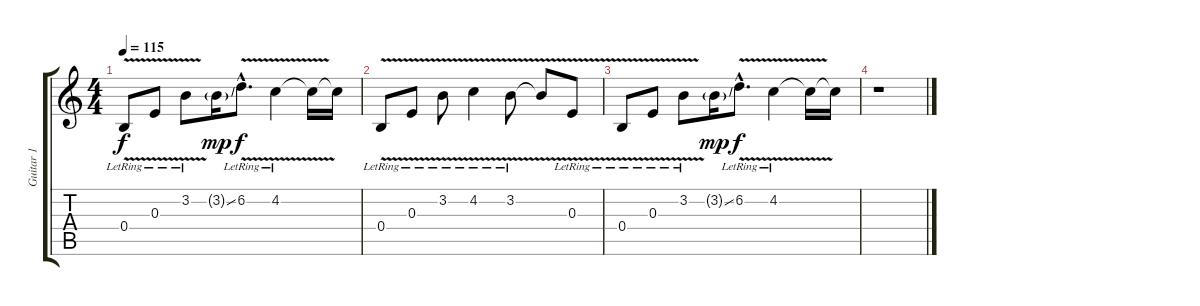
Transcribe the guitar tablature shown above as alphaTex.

\track ("Guitar 1" "Guitar 1") {instrument distortionguitar}
\staff {score tabs}
\tuning (Db4 Ab3 E3 B2 Gb2 B1) {hide}
\ts (4 4)
\tempo 115
\clef g2
\ks c
0.4{v lr}.8{dy f} 0.3{v lr}.8 3.2{v lr}.8 3.2{ss g}.16{dy mp} 6.2{v hac lr}.8{d dy f} 4.2{v lr}.4 4.2{t}.16 4.2{t}.16 |
0.4{v lr}.8 0.3{v lr}.8 3.2{v lr}.8 4.2{v lr}.4 3.2{v lr}.8 3.2{t}.8 0.3{v lr}.8 |
0.4{v lr}.8 0.3{v lr}.8 3.2{v lr}.8 3.2{ss g}.16{dy mp} 6.2{v hac lr}.8{d dy f} 4.2{v lr}.4 4.2{t}.16 4.2{t}.16 |
r.1
